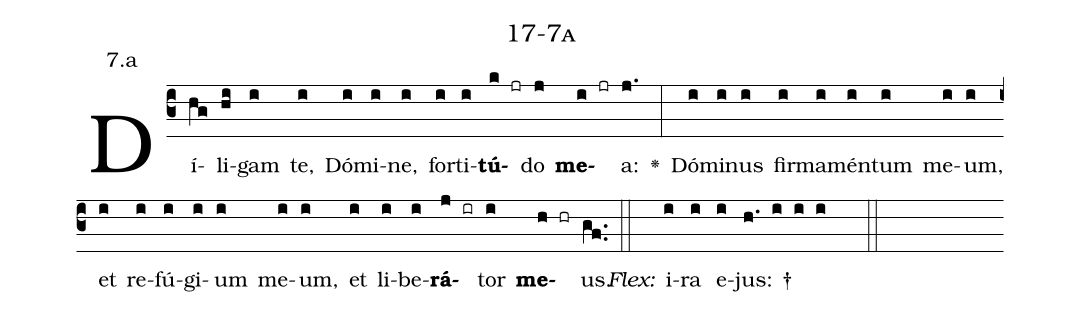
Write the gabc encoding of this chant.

name: 17-7a;
annotation: 7.a;
%%
(c3)Dí(hg)li(hi)gam(i) te,(i) Dó(i)mi(i)ne,(i) for(i)ti(i)<b>tú</b>(k jr)do(j) <b>me</b>(i jr)a:(j.) <v>\greheightstar</v>(:) Dó(i)mi(i)nus(i) fir(i)ma(i)mén(i)tum(i) me(i)um,(i) et(i) re(i)fú(i)gi(i)um(i) me(i)um,(i) et(i) li(i)be(i)<b>rá</b>(j ir)tor(i) <b>me</b>(h hr)us.(gf..) (::)
<i>Flex:</i>()  i(i)ra(i) e(i)jus: †(h. i i i  ::)

%E(i) u(i) o(j) u(i) a(h) e.(gf..) (::)
